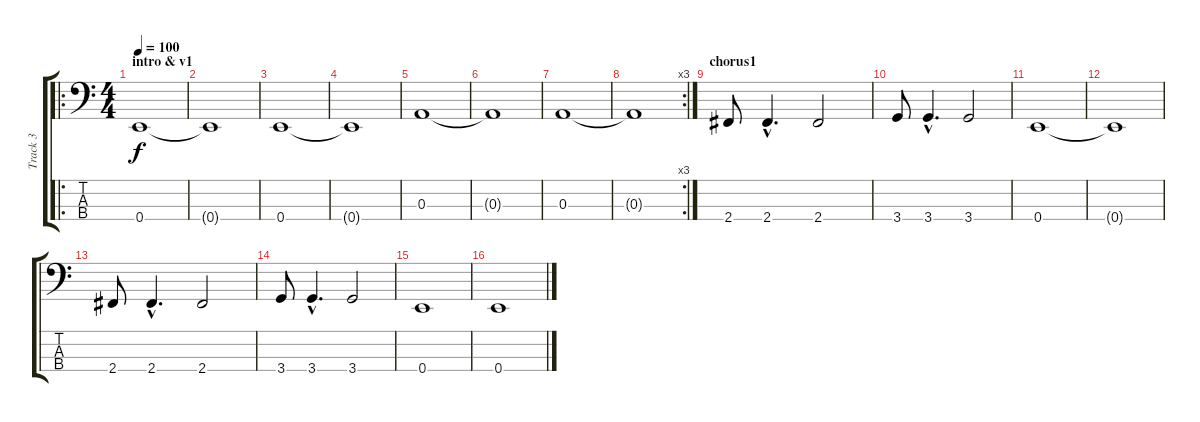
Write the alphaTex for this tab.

\track ("Track 3" "Track 3") {instrument fretlessbass}
\staff {score tabs}
\tuning (G2 D2 A1 E1) {hide}
\ro
\ts (4 4)
\section ("" "intro & v1")
\tempo 100
\clef f4
\ks c
0.4.1{dy f instrument fretlessbass} |
0.4{t}.1 |
0.4.1 |
0.4{t}.1 |
0.3.1 |
0.3{t}.1 |
0.3.1 |
\rc 3
0.3{t}.1 |
\section ("" "chorus1")
2.4.8 2.4{hac}.4{d} 2.4.2 |
3.4.8 3.4{hac}.4{d} 3.4.2 |
0.4.1 |
0.4{t}.1 |
2.4.8 2.4{hac}.4{d} 2.4.2 |
3.4.8 3.4{hac}.4{d} 3.4.2 |
0.4.1 |
0.4.1
